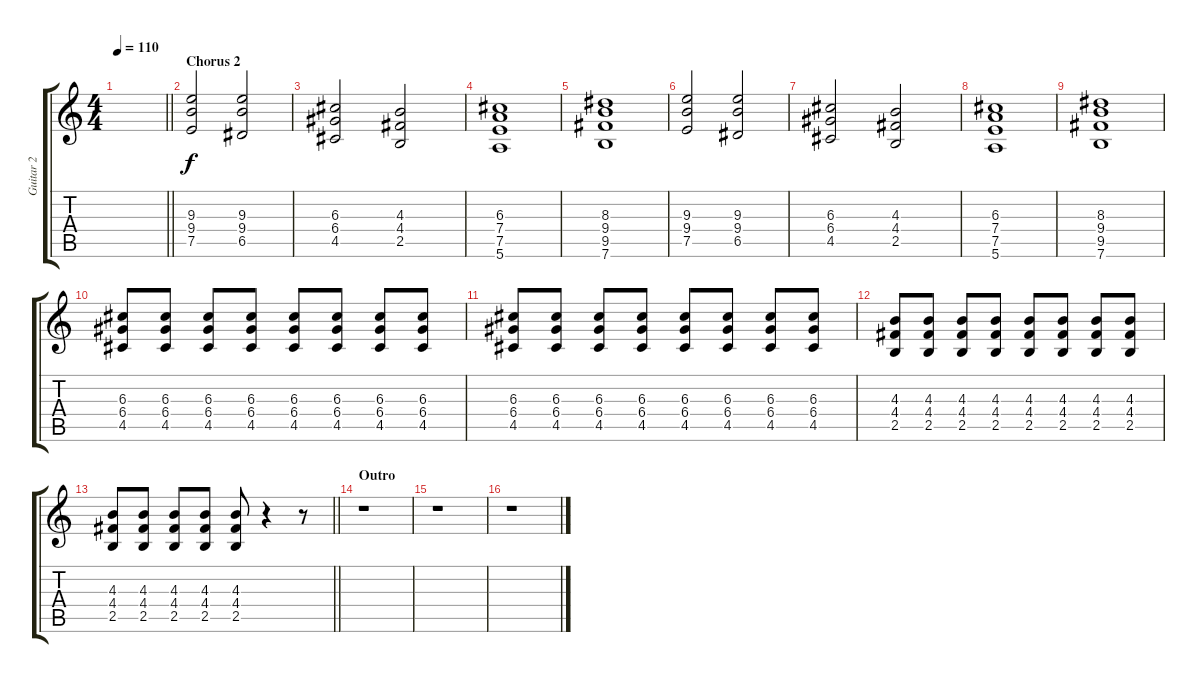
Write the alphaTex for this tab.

\track ("Guitar 2" "Guitar 2") {instrument distortionguitar}
\staff {score tabs}
\tuning (E4 B3 G3 D3 A2 E2) {hide}
\ts (4 4)
\tempo 110
\clef g2
\barLineRight lightlight
\ks c
|
\section ("" "Chorus 2")
(9.3 9.4 7.5).2 (9.3 9.4 6.5).2 |
(6.3 6.4 4.5).2 (4.3 4.4 2.5).2 |
(6.3 7.4 7.5 5.6).1 |
(8.3 9.4 9.5 7.6).1 |
(9.3 9.4 7.5).2 (9.3 9.4 6.5).2 |
(6.3 6.4 4.5).2 (4.3 4.4 2.5).2 |
(6.3 7.4 7.5 5.6).1 |
(8.3 9.4 9.5 7.6).1 |
(6.3 6.4 4.5).8 (6.3 6.4 4.5).8 (6.3 6.4 4.5).8 (6.3 6.4 4.5).8 (6.3 6.4 4.5).8 (6.3 6.4 4.5).8 (6.3 6.4 4.5).8 (6.3 6.4 4.5).8 |
(6.3 6.4 4.5).8 (6.3 6.4 4.5).8 (6.3 6.4 4.5).8 (6.3 6.4 4.5).8 (6.3 6.4 4.5).8 (6.3 6.4 4.5).8 (6.3 6.4 4.5).8 (6.3 6.4 4.5).8 |
(4.3 4.4 2.5).8 (4.3 4.4 2.5).8 (4.3 4.4 2.5).8 (4.3 4.4 2.5).8 (4.3 4.4 2.5).8 (4.3 4.4 2.5).8 (4.3 4.4 2.5).8 (4.3 4.4 2.5).8 |
\barLineRight lightlight
(4.3 4.4 2.5).8 (4.3 4.4 2.5).8 (4.3 4.4 2.5).8 (4.3 4.4 2.5).8 (4.3 4.4 2.5).8 r.4 r.8 |
\section ("" "Outro")
r.1 |
r.1 |
r.1
